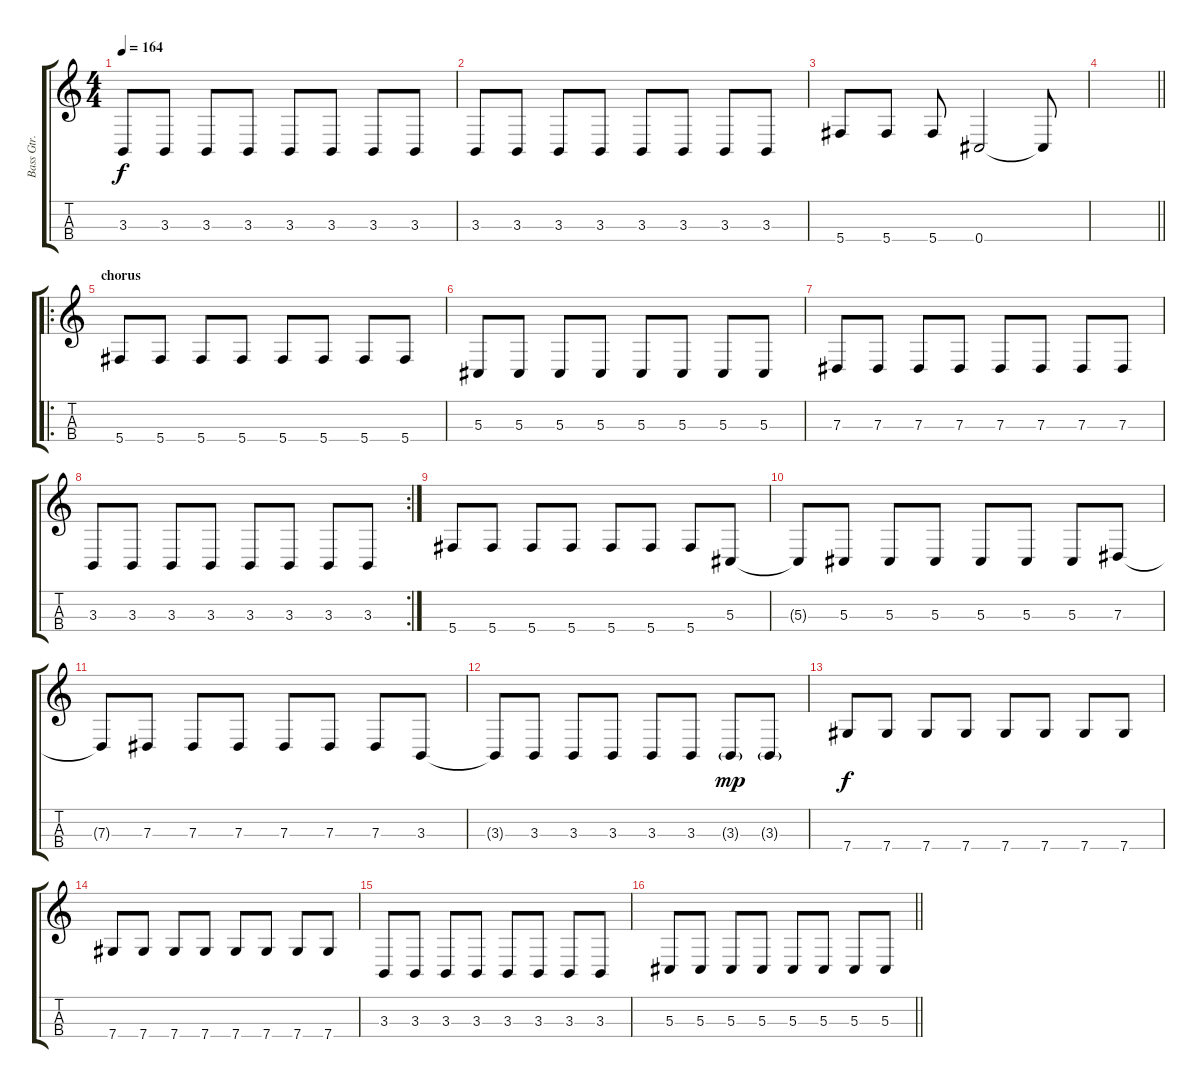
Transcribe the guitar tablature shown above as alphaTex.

\track ("Bass Gtr." "Bass Gtr.") {instrument electricbassfinger}
\staff {score tabs}
\tuning (Gb2 Db2 Ab1 Db2) {hide}
\ts (4 4)
\tempo 164
\clef g2
\ks c
3.3.8{dy f} 3.3.8 3.3.8 3.3.8 3.3.8 3.3.8 3.3.8 3.3.8 |
3.3.8 3.3.8 3.3.8 3.3.8 3.3.8 3.3.8 3.3.8 3.3.8 |
5.4.8 5.4.8 5.4.8 0.4.2 0.4{t}.8 |
\barLineRight lightlight
|
\ro
\section ("" "chorus")
5.4.8 5.4.8 5.4.8 5.4.8 5.4.8 5.4.8 5.4.8 5.4.8 |
5.3.8 5.3.8 5.3.8 5.3.8 5.3.8 5.3.8 5.3.8 5.3.8 |
7.3.8 7.3.8 7.3.8 7.3.8 7.3.8 7.3.8 7.3.8 7.3.8 |
\rc 2
3.3.8 3.3.8 3.3.8 3.3.8 3.3.8 3.3.8 3.3.8 3.3.8 |
5.4.8 5.4.8 5.4.8 5.4.8 5.4.8 5.4.8 5.4.8 5.3.8 |
5.3{t}.8 5.3.8 5.3.8 5.3.8 5.3.8 5.3.8 5.3.8 7.3.8 |
7.3{t}.8 7.3.8 7.3.8 7.3.8 7.3.8 7.3.8 7.3.8 3.3.8 |
3.3{t}.8 3.3.8 3.3.8 3.3.8 3.3.8 3.3.8 3.3{g}.8{dy mp} 3.3{g}.8 |
7.4.8{dy f} 7.4.8 7.4.8 7.4.8 7.4.8 7.4.8 7.4.8 7.4.8 |
7.4.8 7.4.8 7.4.8 7.4.8 7.4.8 7.4.8 7.4.8 7.4.8 |
3.3.8 3.3.8 3.3.8 3.3.8 3.3.8 3.3.8 3.3.8 3.3.8 |
\barLineRight lightlight
5.3.8 5.3.8 5.3.8 5.3.8 5.3.8 5.3.8 5.3.8 5.3.8
